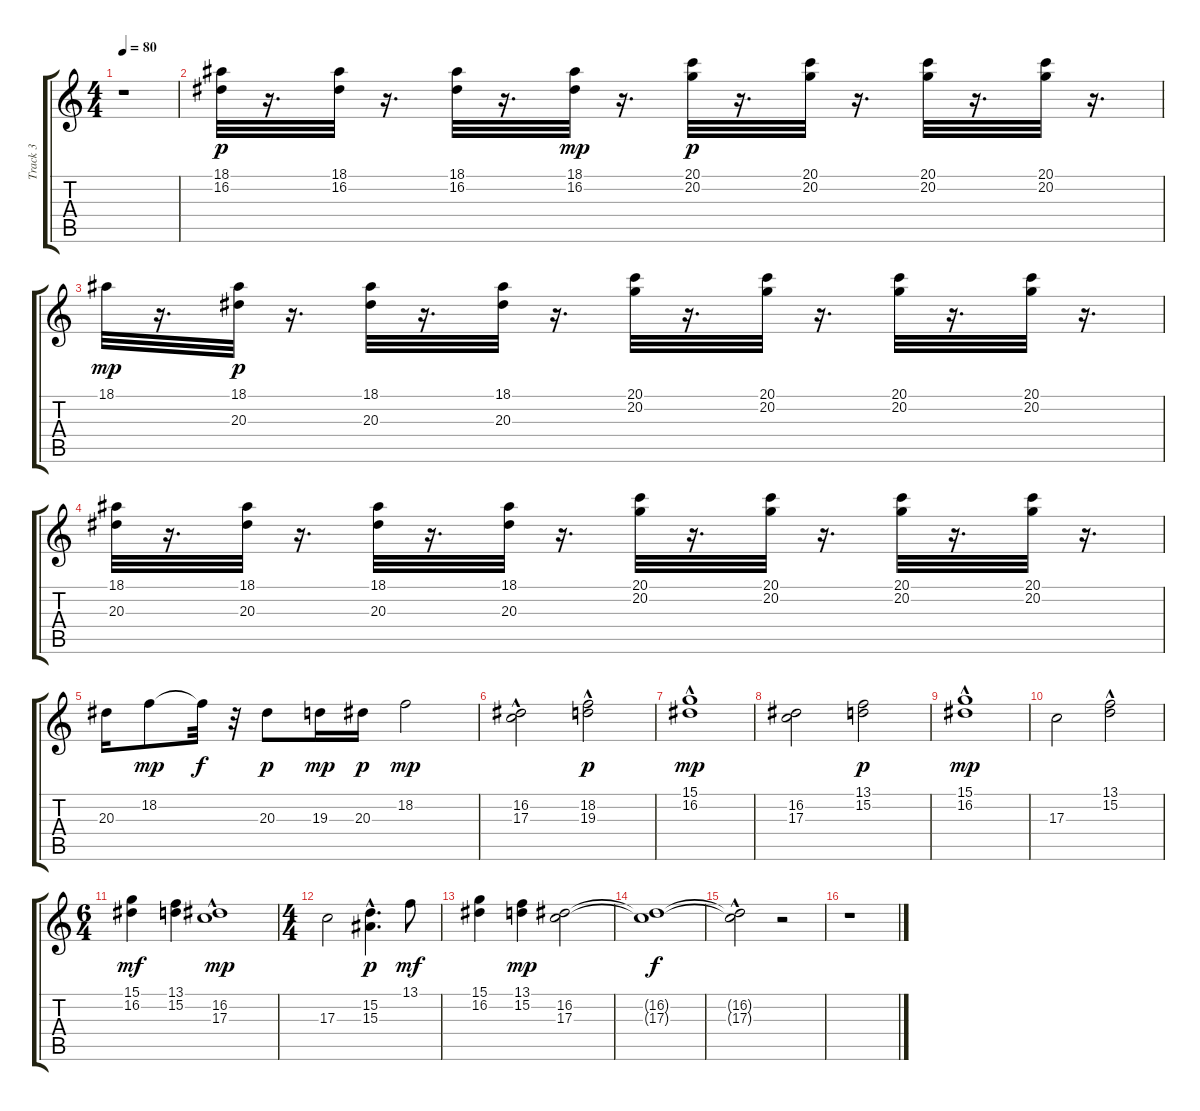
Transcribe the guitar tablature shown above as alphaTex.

\track ("Track 3" "Track 3") {instrument rockorgan}
\staff {score tabs}
\tuning (E4 B3 G3 D3 A2 E2) {hide}
\ts (4 4)
\tempo 80
\clef g2
\ks c
r.1{dy f} |
(18.1 16.2).32{dy p} r.16{d} (18.1 16.2).32 r.16{d} (18.1 16.2).32 r.16{d} (18.1 16.2).32{dy mp} r.16{d} (20.1 20.2).32{dy p} r.16{d} (20.1 20.2).32 r.16{d} (20.1 20.2).32 r.16{d} (20.1 20.2).32 r.16{d} |
18.1.32{dy mp} r.16{d} (18.1 20.3).32{dy p} r.16{d} (18.1 20.3).32 r.16{d} (18.1 20.3).32 r.16{d} (20.1 20.2).32 r.16{d} (20.1 20.2).32 r.16{d} (20.1 20.2).32 r.16{d} (20.1 20.2).32 r.16{d} |
(18.1 20.3).32 r.16{d} (18.1 20.3).32 r.16{d} (18.1 20.3).32 r.16{d} (18.1 20.3).32 r.16{d} (20.1 20.2).32 r.16{d} (20.1 20.2).32 r.16{d} (20.1 20.2).32 r.16{d} (20.1 20.2).32 r.16{d} |
20.3.16 18.2.8{dy mp} 18.2{t}.32{dy f} r.32 20.3.8{dy p} 19.3.16{dy mp} 20.3.16{dy p} 18.2.2{dy mp} |
(16.2{hac} 17.3).2 (18.2 19.3{hac}).2{dy p} |
(15.1 16.2{hac}).1{dy mp} |
(16.2 17.3).2 (13.1 15.2).2{dy p} |
(15.1{hac} 16.2).1{dy mp} |
17.3.2 (13.1 15.2{hac}).2 |
\ts (6 4)
(15.1 16.2).4{dy mf} (13.1 15.2).4 (16.2 17.3{hac}).1{dy mp} |
\ts (4 4)
17.3.2 (15.2 15.3{hac}).4{d dy p} 13.1.8{dy mf} |
(15.1 16.2).4 (13.1 15.2).4{dy mp} (16.2 17.3).2 |
(16.2{t} 17.3{t}).1{dy f} |
(16.2{hac t} 17.3{t}).2 r.2 |
r.1
